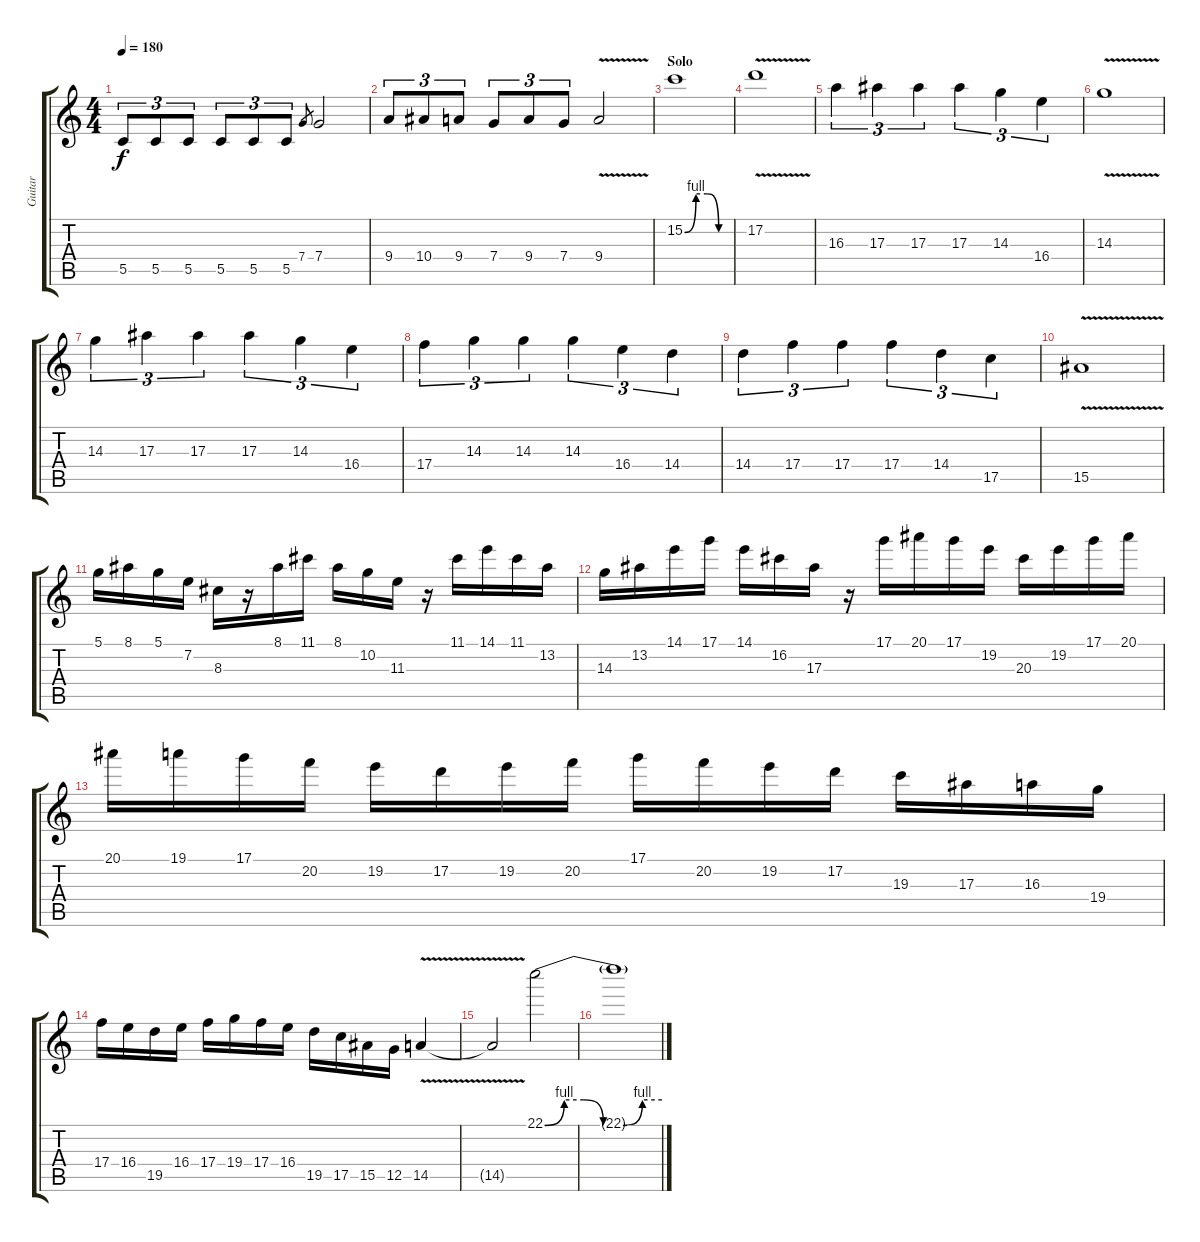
\track ("Guitar" "Guitar") {instrument distortionguitar}
\staff {score tabs}
\tuning (D4 A3 F3 C3 G2 D2) {hide}
\ts (4 4)
\tempo 180
\clef g2
\ks c
5.5.8{tu (3 2) dy f} 5.5.8{tu (3 2)} 5.5.8{tu (3 2)} 5.5.8{tu (3 2)} 5.5.8{tu (3 2)} 5.5.8{tu (3 2)} 7.4.8{gr} 7.4.2 |
9.4.8{tu (3 2)} 10.4.8{tu (3 2)} 9.4.8{tu (3 2)} 7.4.8{tu (3 2)} 9.4.8{tu (3 2)} 7.4.8{tu (3 2)} 9.4{v}.2 |
\section ("" "Solo")
15.2{be (custom 0 0 15 4 30 4 45 0 60 0)}.1 |
17.2{v}.1 |
16.3.4{tu (3 2)} 17.3.4{tu (3 2)} 17.3.4{tu (3 2)} 17.3.4{tu (3 2)} 14.3.4{tu (3 2)} 16.4.4{tu (3 2)} |
14.3{v}.1 |
14.3.4{tu (3 2)} 17.3.4{tu (3 2)} 17.3.4{tu (3 2)} 17.3.4{tu (3 2)} 14.3.4{tu (3 2)} 16.4.4{tu (3 2)} |
17.4.4{tu (3 2)} 14.3.4{tu (3 2)} 14.3.4{tu (3 2)} 14.3.4{tu (3 2)} 16.4.4{tu (3 2)} 14.4.4{tu (3 2)} |
14.4.4{tu (3 2)} 17.4.4{tu (3 2)} 17.4.4{tu (3 2)} 17.4.4{tu (3 2)} 14.4.4{tu (3 2)} 17.5.4{tu (3 2)} |
15.5{v}.1 |
5.1.16 8.1.16 5.1.16 7.2.16 8.3.16 r.16 8.1.16 11.1.16 8.1.16 10.2.16 11.3.16 r.16 11.1.16 14.1.16 11.1.16 13.2.16 |
14.3.16 13.2.16 14.1.16 17.1.16 14.1.16 16.2.16 17.3.16 r.16 17.1.16 20.1.16 17.1.16 19.2.16 20.3.16 19.2.16 17.1.16 20.1.16 |
20.1.16 19.1.16 17.1.16 20.2.16 19.2.16 17.2.16 19.2.16 20.2.16 17.1.16 20.2.16 19.2.16 17.2.16 19.3.16 17.3.16 16.3.16 19.4.16 |
17.4.16 16.4.16 19.5.16 16.4.16 17.4.16 19.4.16 17.4.16 16.4.16 19.5.16 17.5.16 15.5.16 12.5.16 14.5{v}.4 |
14.5{t}.2 22.1{be (custom 0 0 10 4 20 4 30 0 40 0 50 4 60 4)}.2 |
22.1{t}.1
